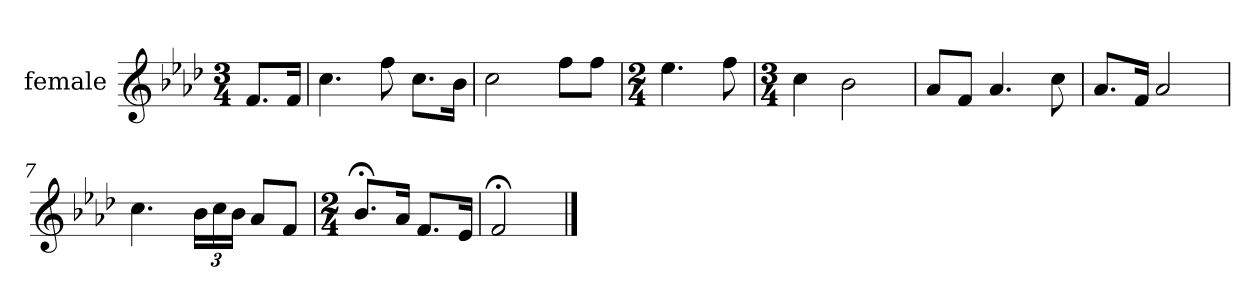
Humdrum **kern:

**kern
*part1
*staff1
*I"female
*clefG2
*k[b-e-a-d-]
*M3/4
*MM53
=
8.f/L
16f/Jk
=1
4.cc
8ff
8.cc\L
16b-\Jk
=2
2cc
8ff\L
8ff\J
=3
*M2/4
4.ee-
8ff
=4
*M3/4
4cc
2b-
=5
8a-/L
8f/J
4.a-
8cc
=6
8.a-/L
16f/Jk
2a-
=7
4.cc
24b-\LL
24cc\
24b-\JJ
8a-/L
8f/J
=8
*M2/4
8.b-;</L
16a-/Jk
8.f/L
16e-/Jk
=9
2f;<
==
*-
